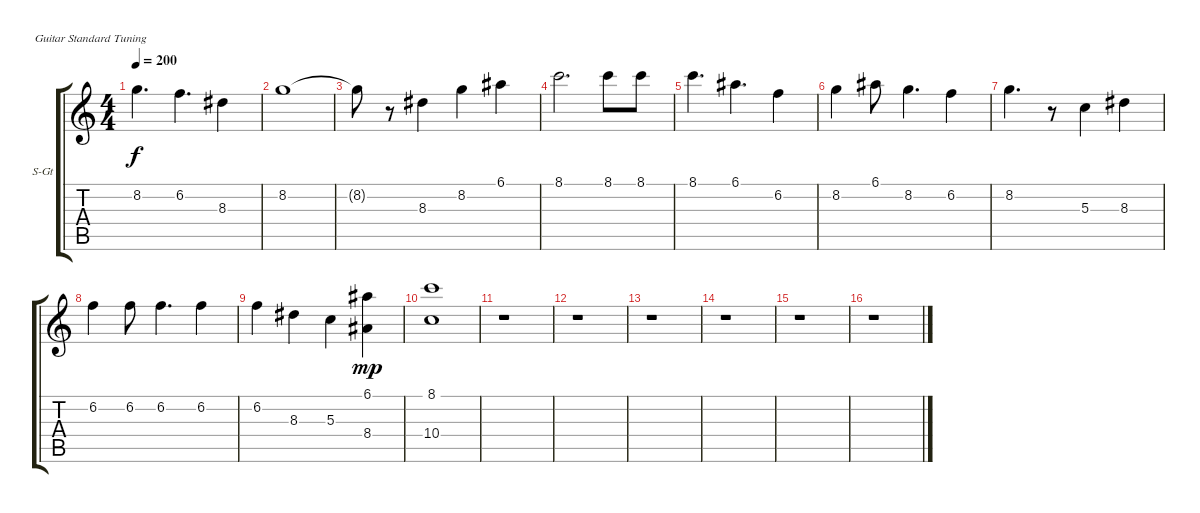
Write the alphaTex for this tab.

\bracketExtendMode groupsimilarinstruments
\firstSystemTrackNameOrientation horizontal
\otherSystemsTrackNameOrientation horizontal
\track ("Vocals" "S-Gt") {instrument lead2sawtooth}
\staff {score tabs}
\tuning (E4 B3 G3 D3 A2 E2)
\displaytranspose 12
\ts (4 4)
\tempo 200
\clef g2
\ks aminor
8.2.4{d dy f} 6.2.4{d} 8.3.4 |
8.2.1 |
8.2{t}.8 r.8 8.3.4 8.2.4 6.1.4 |
8.1.2{d} 8.1.8 8.1.8 |
8.1.4{d} 6.1.4{d} 6.2.4 |
8.2.4 6.1.8 8.2.4{d} 6.2.4 |
8.2.4{d} r.8 5.3.4 8.3.4 |
6.2.4 6.2.8 6.2.4{d} 6.2.4 |
6.2.4 8.3.4 5.3.4 (6.1 8.4).4{dy mp} |
\section ("" "")
(8.1 10.4).1 |
r.1 |
r.1 |
r.1 |
r.1 |
r.1 |
r.1
